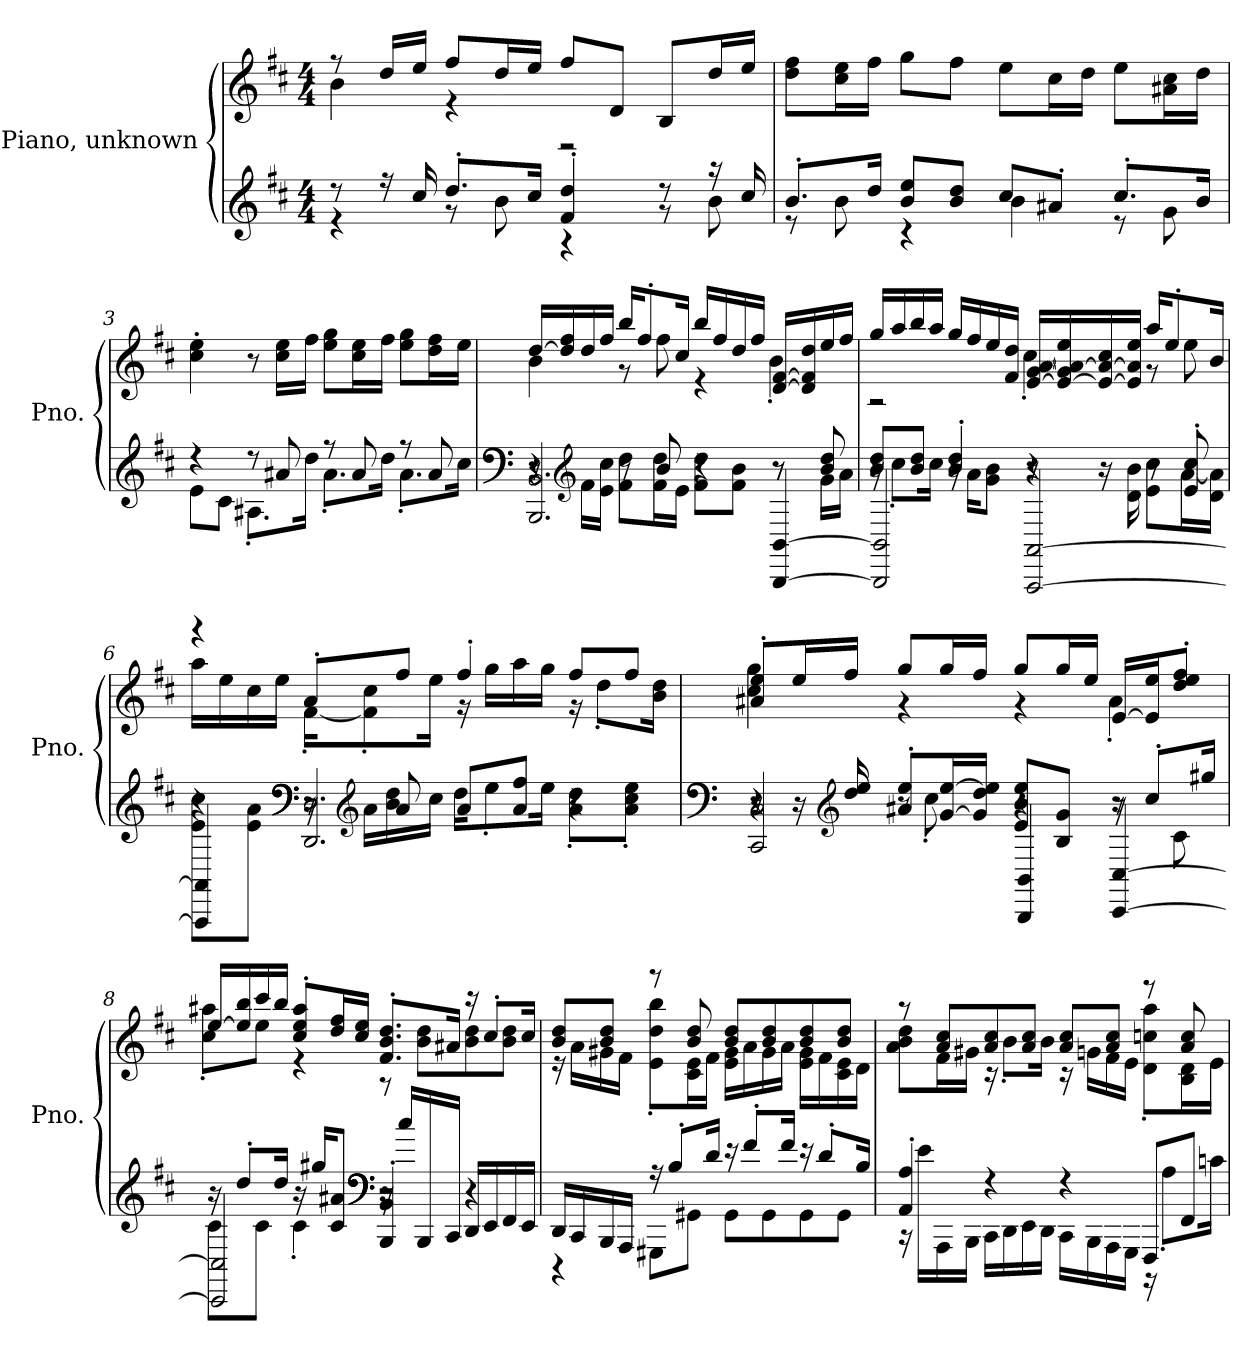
**kern	**kern
*part1	*part1
*staff2	*staff1
*I"Piano, unknown	*
*I'Pno.	*
*clefG2	*clefG2
*k[f#c#]	*k[f#c#]
*M4/4	*M4/4
*MM120	*MM120
=1	=1
*^	*^
8r	4r	8r	4b\
16r	.	16dd/LL	.
16cc#/	.	16ee/JJ	.
8.dd'/L	8r	8ff#/L	4r
.	8b\	16dd/L	.
16cc#/Jk	.	16ee/JJ	.
4f#/' 4dd/'	4r	8ff#/L	2r
.	.	8d/J	.
8r	8r	8B/L	.
16r	8b\	16dd/L	.
16cc#/	.	16ee/JJ	.
*	*	*v	*v
=2	=2	=2
8.b'/L	8r	8dd\ 8ff#\L
.	8b\	16cc#\ 16ee\L
16dd/Jk	.	16ff#\JJ
8b/ 8ee/L	4r	8gg\L
8b/ 8dd/J	.	8ff#\J
8cc#/L	4b\	8ee\L
8a#X'/J	.	16cc#\L
.	.	16dd\JJ
8.cc#'/L	8r	8ee\L
.	8g\	16a#X\ 16cc#\L
16b/Jk	.	16dd\JJ
=3	=3	=3
4r	8e\L	4cc#\' 4ee\'
.	8c#\J	.
8r	8.A#X'\L	8r
8a#X/	.	16cc#\ 16ee\LL
.	16dd\Jk	16ff#\JJ
8r	8.a#'\L	8ee\ 8gg\L
8a#/	.	16cc#\ 16ee\L
.	16dd\Jk	16ff#\JJ
8r	8.a#'\L	8ee\ 8gg\L
8a#/	.	16dd\ 16ff#\L
.	16cc#\Jk	16ee\JJ
*v	*v	*
!!LO:LB:g=z
=4	=4
*clefF4	*
*^	*^
*	*^	*	*
4r	8r	2.BBB/ 2.BB/	[16dd/LL	4b\
.	.	.	16dd/] 16ff#/	.
*clefG2	*	*	*	*
.	16f#\LL	.	16dd/	.
.	16e\ 16cc#\JJ	.	16ff#/JJ	.
8r	8f#\ 8dd\L	.	16bb/KL	8r
.	.	.	8ff#'/	.
8b/	16f#\ 16dd\L	.	.	8ff#\
.	16e\JJ	.	16cc#/Jk	.
4r	8f#\ 8dd\L	.	16bb/LL	4r
.	.	.	16ff#/	.
.	8f#\ 8b\J	.	16dd/	.
.	.	.	16ff#/JJ	.
8r	8r	[4BBB/ [4BB/	[16d/ [16f#/LL	4b'\
.	.	.	16d/] 16f#/] 16dd/	.
8b/ 8dd/	16g\LL	.	16ee/	.
.	16a\JJ	.	16ff#/JJ	.
=5	=5	=5	=5	=5
8b/ 8dd/L	16r	2BBB/] 2BB/]	16gg/LL	2r
.	8cc#'\L	.	16aa/	.
8b/ 8dd/J	.	.	16bb/	.
.	16cc#\Jk	.	16aa/JJ	.
4b/' 4dd/'	16r	.	16gg/LL	.
.	16a\KL	.	16ff#/	.
.	8g\ 8b\J	.	16ee/	.
.	.	.	16f#/ 16dd/JJ	.
4r	8r	[2AAA/ [2AA/	[16e/ [16g/ [16a/LL	4cc#'\
.	.	.	16e/_ 16g/] 16a/_ 16ee/	.
.	16r	.	16e/_ 16a/_ 16cc#/	.
.	16d\ 16b\	.	16e/] 16a/] 16ee/JJ	.
8r	8e\ 8cc#\L	.	16aa/KL	8r
.	.	.	8ee'/	.
8e/' 8cc#/'	[16a\L	.	.	8ee\
.	16d\ 16a\]JJ	.	16b/Jk	.
!!LO:LB:g=z	!!
=6	=6	=6	=6	=6
4r	8e\ 8cc#\L	4AAA/] 4AA/]	4r	16aa\LL
.	.	.	.	16ee\
.	8e\ 8a\J	.	.	16cc#\
.	.	.	.	16ee\JJ
*clefF4	*	*	*	*
8r	16r	2.DD/ 2.D/	8a'/L	[16f#'\KL
*clefG2	*	*	*	*
.	16a\LL	.	.	8f#\]' 8cc#\'
8a/	16b\ 16dd\	.	8ff#/J	.
.	16cc#\JJ	.	.	16ee\Jk
8a/L	16dd\KL	.	4ff#'/	16r
.	8ee'\	.	.	16gg\LL
8a/ 8ff#/J	.	.	.	16aa\
.	16ee\Jk	.	.	16gg\JJ
4r	8a\' 8dd\'L	.	8ff#/L	16r
.	.	.	.	8dd'\L
.	8a\' 8cc#\' 8ee\'J	.	8ff#/J	.
.	.	.	.	16b\ 16dd\Jk
=7	=7	=7	=7	=7
*clefF4	*	*	*	*
8r	4r	2CC#/ 2C#/	8a#X/' 8ee/'L	4cc#\ 4gg\
16r	.	.	16ee/L	.
*clefG2	*	*	*	*
16dd/ 16ee/	.	.	16ff#/JJ	.
8a#X/' 8ee/'L	8r	.	8gg/L	4r
[16g/ [16ee/L	8cc#'\	.	16gg/L	.
16g/] 16dd/ 16ee/]JJ	.	.	16ff#/JJ	.
8e/ 8b/ 8ee/L	4r	4BBB/ 4BB/	8gg/L	4r
8B/ 8g/J	.	.	16gg/L	.
.	.	.	16ee/JJ	.
16r	8r	[4CC#/ [4C#/	[16e/LL	4a#'\
8cc#'/L	.	.	16e/] 16ee/J	.
.	8c#\	.	8dd/' 8ee/' 8ff#/'J	.
16gg#X/Jk	.	.	.	.
!!LO:LB:g=z	!!
=8	=8	=8	=8	=8
16r	8c#\L	2CC#/] 2C#/]	[16ee/LL	8cc#\' 8aa#X\'L
8dd'/L	.	.	16ee/] 16bb/	.
.	8c#\J	.	16ccc#/	8ee\J
16dd/Jk	.	.	16bb/JJ	.
16r	4c#'\	.	8cc#/' 8ee/' 8aa#/'L	4r
16gg#X/KL	.	.	.	.
8c#/ 8a#X/J	.	.	16dd/ 16ff#/L	.
.	.	.	16cc#/ 16ee/JJ	.
*clefF4	*	*	*	*
16r	2r	4BBB/' 4BB/'	8.f#/' 8.b/' 8.dd/'L	8r
16cc#/LL	.	.	.	.
16BBB/	.	.	.	8b\ 8dd\L
16CC#/JJ	.	.	16a#X/Jk	.
16DD/LL	.	4r	16r	8b\ 8dd\
16EE/	.	.	8cc#'/L	.
16FF#/	.	.	.	8b\ 8dd\J
16EE/JJ	.	.	16cc#/Jk	.
*	*v	*v	*	*
=9	=9	=9	=9
16DD/LL	4r	8b/ 8dd/L	16r
16CC#/	.	.	16a\LL
16BBB/	.	8b/ 8dd/J	16g#X\
16AAA/JJ	.	.	16f#\JJ
16r	8GGG#X\L	8r	8e\' 8dd\' 8bb\'L
8B'/L	.	.	.
.	8GG#X\J	8b/ 8dd/	16c#\ 16e\L
16d/Jk	.	.	16f#\JJ
16r	8GG#\L	8b/ 8dd/L	16e\ 16g#\LL
8f#'/L	.	.	16a\
.	8GG#\	8b/ 8dd/	16g#\
16f#/Jk	.	.	16a\JJ
16r	8GG#\	8b/ 8dd/	16e\ 16g#\LL
8d'/L	.	.	16f#\
.	8GG#\J	8b/ 8dd/J	16c#\ 16e\
16B/Jk	.	.	16d\JJ
!!LO:LB:g=z	!!
=10	=10	=10	=10
4AA/' 4A/'	16r	8r	8a\ 8b\ 8dd\L
.	16e\LL	.	.
.	16AAA\	8a/ 8cc#/L	16f#\L
.	16BBB\JJ	.	16g#X\JJ
4r	16CC#\LL	8a/ 8cc#/	16r
.	16DD\	.	8b'\L
.	16EE\	8a/ 8cc#/J	.
.	16DD\JJ	.	16b\Jk
4r	16CC#\LL	8a/ 8cc#/L	16r
.	16BBB\	.	16gn\LL
.	16AAA\	8a/ 8cc#/J	16f#\
.	16GGG\JJ	.	16e\JJ
8FFF#/L	16r	8r	8d\' 8ccn\' 8aa\'L
.	8A'\L	.	.
8FF#/J	.	8a/ 8cc/	16B\ 16d\L
.	16cn\Jk	.	16e\JJ
*v	*v	*	*
*	*v	*v
=	=
*-	*-
